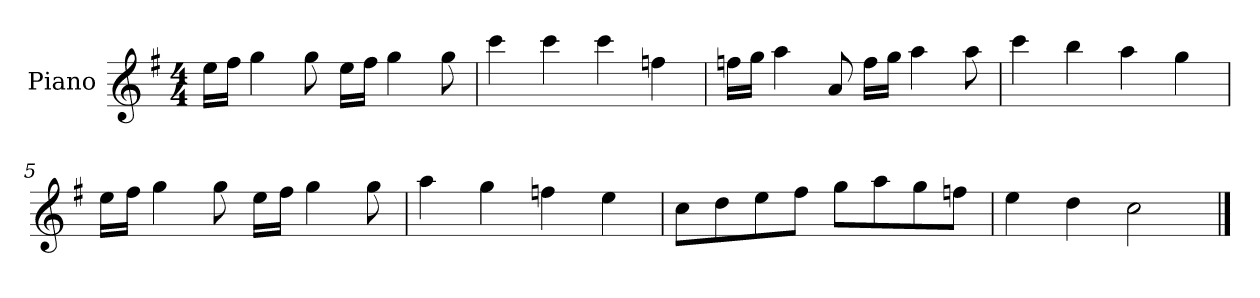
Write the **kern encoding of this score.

**kern
*part1
*staff1
*I"Piano
*I'P-no
*clefG2
*k[f#]
*M4/4
*MM90
=1
16ee\LL
16ff#\JJ
4gg\
8gg\
16ee\LL
16ff#\JJ
4gg\
8gg\
=2
4ccc\
4ccc\
4ccc\
4ffn\
=3
16ffn\LL
16gg\JJ
4aa\
8a/
16ff\LL
16gg\JJ
4aa\
8aa\
=4
4ccc\
4bb\
4aa\
4gg\
=5
16ee\LL
16ff#\JJ
4gg\
8gg\
16ee\LL
16ff#\JJ
4gg\
8gg\
!!LO:LB:g=z
=6
4aa\
4gg\
4ffn\
4ee\
=7
8cc\L
8dd\
8ee\
8ff#\J
8gg\L
8aa\
8gg\
8ffn\J
=8
4ee\
4dd\
2cc\
==
*-
